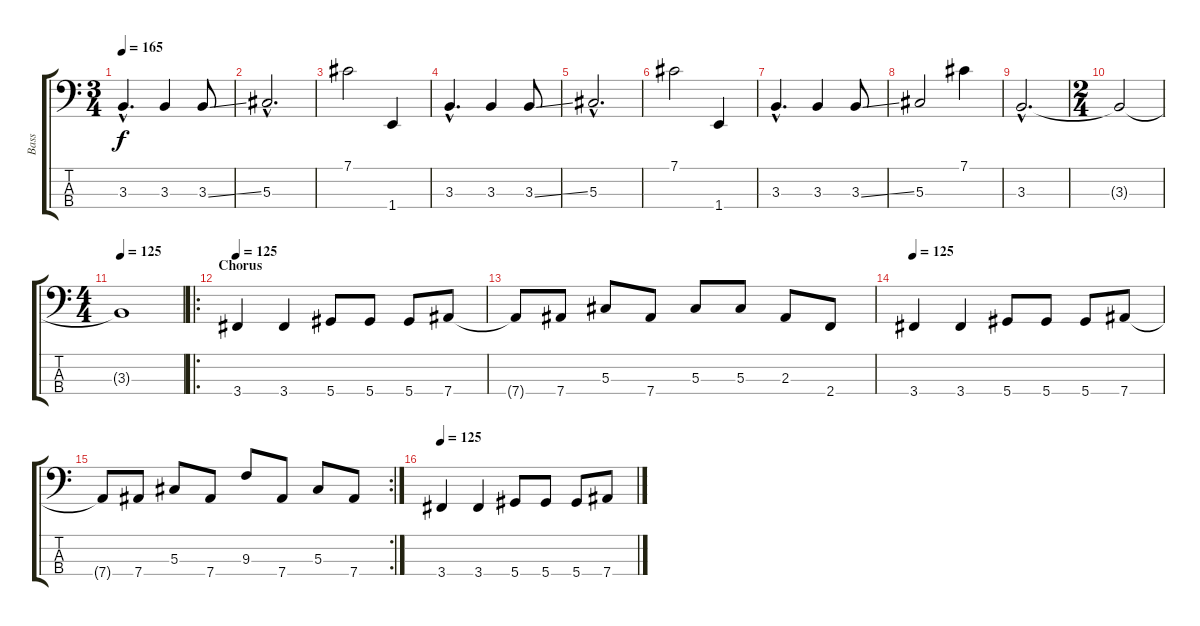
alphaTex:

\track ("Bass" "Bass") {instrument electricbassfinger}
\staff {score tabs}
\tuning (Gb2 Db2 Ab1 Eb1) {hide}
\ts (3 4)
\tempo 165
\clef f4
\ks c
3.3{hac}.4{d dy f} 3.3.4 3.3{ss}.8 |
5.3{hac}.2{d} |
7.1.2 1.4.4 |
3.3{hac}.4{d} 3.3.4 3.3{ss}.8 |
5.3{hac}.2{d} |
7.1.2 1.4.4 |
3.3{hac}.4{d} 3.3.4 3.3{ss}.8 |
5.3.2 7.1.4 |
3.3{hac}.2{d} |
\ts (2 4)
3.3{t}.2 |
\ts (4 4)
\tempo 125
3.3{t}.1 |
\ro
\section ("" "Chorus")
\tempo 125
3.4.4 3.4.4 5.4.8 5.4.8 5.4.8 7.4.8 |
7.4{t}.8 7.4.8 5.3.8 7.4.8 5.3.8 5.3.8 2.3.8 2.4.8 |
\tempo 125
3.4.4 3.4.4 5.4.8 5.4.8 5.4.8 7.4.8 |
\rc 2
7.4{t}.8 7.4.8 5.3.8 7.4.8 9.3.8 7.4.8 5.3.8 7.4.8 |
\tempo 125
3.4.4 3.4.4 5.4.8 5.4.8 5.4.8 7.4.8
